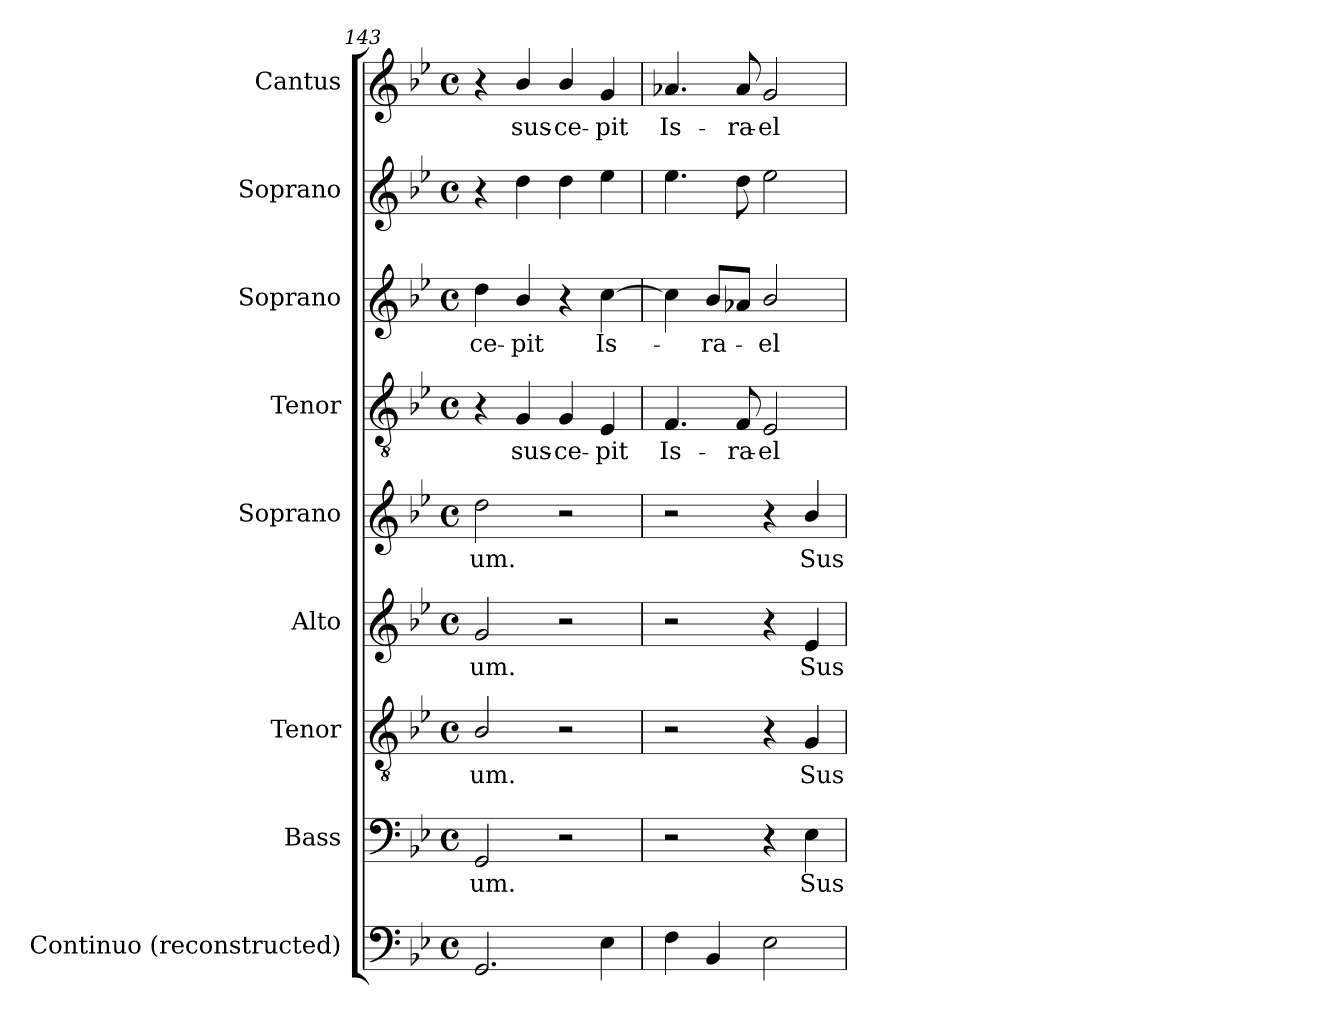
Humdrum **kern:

**kern	**kern	**text	**kern	**text	**kern	**text	**kern	**text	**kern	**text	**kern	**text	**kern	**kern	**text
*part9	*part8	*part8	*part7	*part7	*part6	*part6	*part5	*part5	*part4	*part4	*part3	*part3	*part2	*part1	*part1
*staff9	*staff8	*staff8	*staff7	*staff7	*staff6	*staff6	*staff5	*staff5	*staff4	*staff4	*staff3	*staff3	*staff2	*staff1	*staff1
*I"Continuo (reconstructed)	*I"Bass	*	*I"Tenor	*	*I"Alto	*	*I"Soprano	*	*I"Tenor	*	*I"Soprano	*	*I"Soprano	*I"Cantus	*
*I'Cont.	*I'B.	*	*I'T.	*	*I'A.	*	*I'S.	*	*I'T.	*	*I'S.	*	*I'S.	*	*
*clefF4	*clefF4	*	*clefGv2	*	*clefG2	*	*clefG2	*	*clefGv2	*	*clefG2	*	*clefG2	*clefG2	*
*	*	*	*ITrd7c12	*	*	*	*	*	*ITrd7c12	*	*	*	*	*	*
*k[b-e-]	*k[b-e-]	*	*k[b-e-]	*	*k[b-e-]	*	*k[b-e-]	*	*k[b-e-]	*	*k[b-e-]	*	*k[b-e-]	*k[b-e-]	*
*g:	*g:	*	*g:	*	*g:	*	*g:	*	*g:	*	*g:	*	*g:	*g:	*
*M4/4	*M4/4	*	*M4/4	*	*M4/4	*	*M4/4	*	*M4/4	*	*M4/4	*	*M4/4	*M4/4	*
*met(c)	*met(c)	*	*met(c)	*	*met(c)	*	*met(c)	*	*met(c)	*	*met(c)	*	*met(c)	*met(c)	*
=143	=143	=143	=143	=143	=143	=143	=143	=143	=143	=143	=143	=143	=143	=143	=143
!	!	!LO:LY:b:color=#000000	!	!	!	!	!	!	!	!	!	!	!	!	!
!	!	!	!	!LO:LY:b:color=#000000	!	!	!	!	!	!	!	!	!	!	!
!	!	!	!	!	!	!LO:LY:b:color=#000000	!	!	!	!	!	!	!	!	!
!	!	!	!	!	!	!	!	!LO:LY:b:color=#000000	!	!	!	!	!	!	!
!	!	!	!	!	!	!	!	!	!	!	!	!LO:LY:b:color=#000000	!	!	!
2.GGi/	2GGi/	-um.	2BB-i/	-um.	2gi/	-um.	2ddi\	-um.	4r	.	4ddi\	-ce-	4r	4r	.
!	!	!	!	!	!	!	!	!	!	!LO:LY:b:color=#000000	!	!	!	!	!
!	!	!	!	!	!	!	!	!	!	!	!	!LO:LY:b:color=#000000	!	!	!
!	!	!	!	!	!	!	!	!	!	!	!	!	!	!	!LO:LY:b:color=#000000
.	.	.	.	.	.	.	.	.	4GGi/	sus-	4b-i/	-pit	4ddi\	4b-i/	sus-
!	!	!	!	!	!	!	!	!	!	!LO:LY:b:color=#000000	!	!	!	!	!
!	!	!	!	!	!	!	!	!	!	!	!	!	!	!	!LO:LY:b:color=#000000
.	2r	.	2r	.	2r	.	2r	.	4GGi/	-ce-	4r	.	4ddi\	4b-i/	-ce-
!	!	!	!	!	!	!	!	!	!	!LO:LY:b:color=#000000	!	!	!	!	!
!	!	!	!	!	!	!	!	!	!	!	!	!LO:LY:b:color=#000000	!	!	!
!	!	!	!	!	!	!	!	!	!	!	!	!	!	!	!LO:LY:b:color=#000000
4E-i\	.	.	.	.	.	.	.	.	4EE-i/	-pit	[4cci\	Is-	4ee-i\	4gi/	-pit
=144	=144	=144	=144	=144	=144	=144	=144	=144	=144	=144	=144	=144	=144	=144	=144
!	!	!	!	!	!	!	!	!	!	!LO:LY:b:color=#000000	!	!	!	!	!
!	!	!	!	!	!	!	!	!	!	!	!	!	!	!	!LO:LY:b:color=#000000
4Fi\	2r	.	2r	.	2r	.	2r	.	4.FFi/	Is-	4cci\]	.	4.ee-i\	4.a-Xi/	Is-
!	!	!	!	!	!	!	!	!	!	!	!	!LO:LY:b:color=#000000	!	!	!
4BB-i/	.	.	.	.	.	.	.	.	.	.	8b-i/L	-ra-	.	.	.
!	!	!	!	!	!	!	!	!	!	!LO:LY:b:color=#000000	!	!	!	!	!
!	!	!	!	!	!	!	!	!	!	!	!	!	!	!	!LO:LY:b:color=#000000
.	.	.	.	.	.	.	.	.	8FFi/	-ra-	8a-Xi/J	.	8ddi\	8a-i/	-ra-
!	!	!	!	!	!	!	!	!	!	!LO:LY:b:color=#000000	!	!	!	!	!
!	!	!	!	!	!	!	!	!	!	!	!	!LO:LY:b:color=#000000	!	!	!
!	!	!	!	!	!	!	!	!	!	!	!	!	!	!	!LO:LY:b:color=#000000
2E-i\	4r	.	4r	.	4r	.	4r	.	2EE-i/	-el	2b-i/	-el	2ee-i\	2gi/	-el
!	!	!LO:LY:b:color=#000000	!	!	!	!	!	!	!	!	!	!	!	!	!
!	!	!	!	!LO:LY:b:color=#000000	!	!	!	!	!	!	!	!	!	!	!
!	!	!	!	!	!	!LO:LY:b:color=#000000	!	!	!	!	!	!	!	!	!
!	!	!	!	!	!	!	!	!LO:LY:b:color=#000000	!	!	!	!	!	!	!
.	4E-i\	Sus-	4GGi/	Sus-	4e-i/	Sus-	4b-i/	Sus-	.	.	.	.	.	.	.
=	=	=	=	=	=	=	=	=	=	=	=	=	=	=	=
*-	*-	*-	*-	*-	*-	*-	*-	*-	*-	*-	*-	*-	*-	*-	*-
